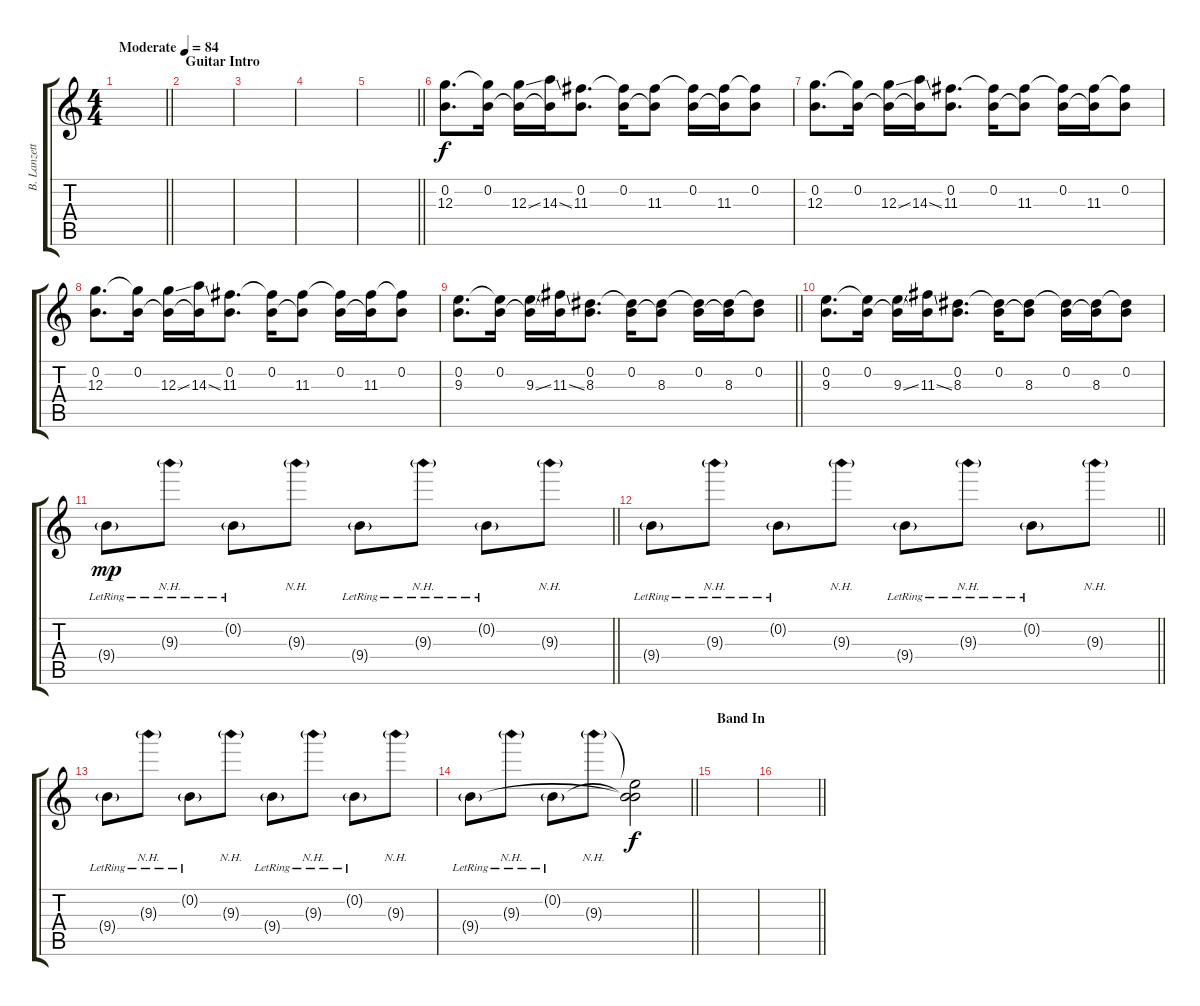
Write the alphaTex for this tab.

\track ("B. Lanzetti - Guitar #2" "B. Lanzett") {instrument electricguitarjazz}
\staff {score tabs}
\tuning (E4 B3 G3 D3 A2 E2) {hide}
\ts (4 4)
\tempo (84 "Moderate")
\clef g2
\barLineRight lightlight
\ks c
|
\section ("" "Guitar Intro")
|
|
|
\barLineRight lightlight
|
(0.2 12.3).8{d} (0.2 12.3{t}).16 (0.2{t} 12.3{ss}).16 (0.2{t} 14.3{ss}).16 (0.2 11.3).8{d} (0.2 11.3{t}).16 (0.2{t} 11.3).8 (0.2 11.3{t}).16 (0.2{t} 11.3).16 (0.2 11.3{t}).8 |
(0.2 12.3).8{d} (0.2 12.3{t}).16 (0.2{t} 12.3{ss}).16 (0.2{t} 14.3{ss}).16 (0.2 11.3).8{d} (0.2 11.3{t}).16 (0.2{t} 11.3).8 (0.2 11.3{t}).16 (0.2{t} 11.3).16 (0.2 11.3{t}).8 |
(0.2 12.3).8{d} (0.2 12.3{t}).16 (0.2{t} 12.3{ss}).16 (0.2{t} 14.3{ss}).16 (0.2 11.3).8{d} (0.2 11.3{t}).16 (0.2{t} 11.3).8 (0.2 11.3{t}).16 (0.2{t} 11.3).16 (0.2 11.3{t}).8 |
\barLineRight lightlight
(0.2 9.3).8{d} (0.2 9.3{t}).16 (0.2{t} 9.3{ss}).16 (0.2{t} 11.3{ss}).16 (0.2 8.3).8{d} (0.2 8.3{t}).16 (0.2{t} 8.3).8 (0.2 8.3{t}).16 (0.2{t} 8.3).16 (0.2 8.3{t}).8 |
(0.2 9.3).8{d} (0.2 9.3{t}).16 (0.2{t} 9.3{ss}).16 (0.2{t} 11.3{ss}).16 (0.2 8.3).8{d} (0.2 8.3{t}).16 (0.2{t} 8.3).8 (0.2 8.3{t}).16 (0.2{t} 8.3).16 (0.2 8.3{t}).8 |
\barLineRight lightlight
9.4{g lr}.8{dy mp} 9.3{nh g lr}.8 0.2{g lr}.8 9.3{nh g}.8 9.4{g lr}.8 9.3{nh g lr}.8 0.2{g lr}.8 9.3{nh g}.8 |
\barLineRight lightlight
9.4{g lr}.8 9.3{nh g lr}.8 0.2{g lr}.8 9.3{nh g}.8 9.4{g lr}.8 9.3{nh g lr}.8 0.2{g lr}.8 9.3{nh g}.8 |
9.4{g lr}.8 9.3{nh g lr}.8 0.2{g lr}.8 9.3{nh g}.8 9.4{g lr}.8 9.3{nh g lr}.8 0.2{g lr}.8 9.3{nh g}.8 |
\barLineRight lightlight
9.4{g lr}.8 9.3{nh g lr}.8 0.2{g lr}.8 9.3{nh g}.8 (0.2{t} 9.3{t} 9.4{t}).2{dy f} |
\section ("" "Band In")
|
\barLineRight lightlight
